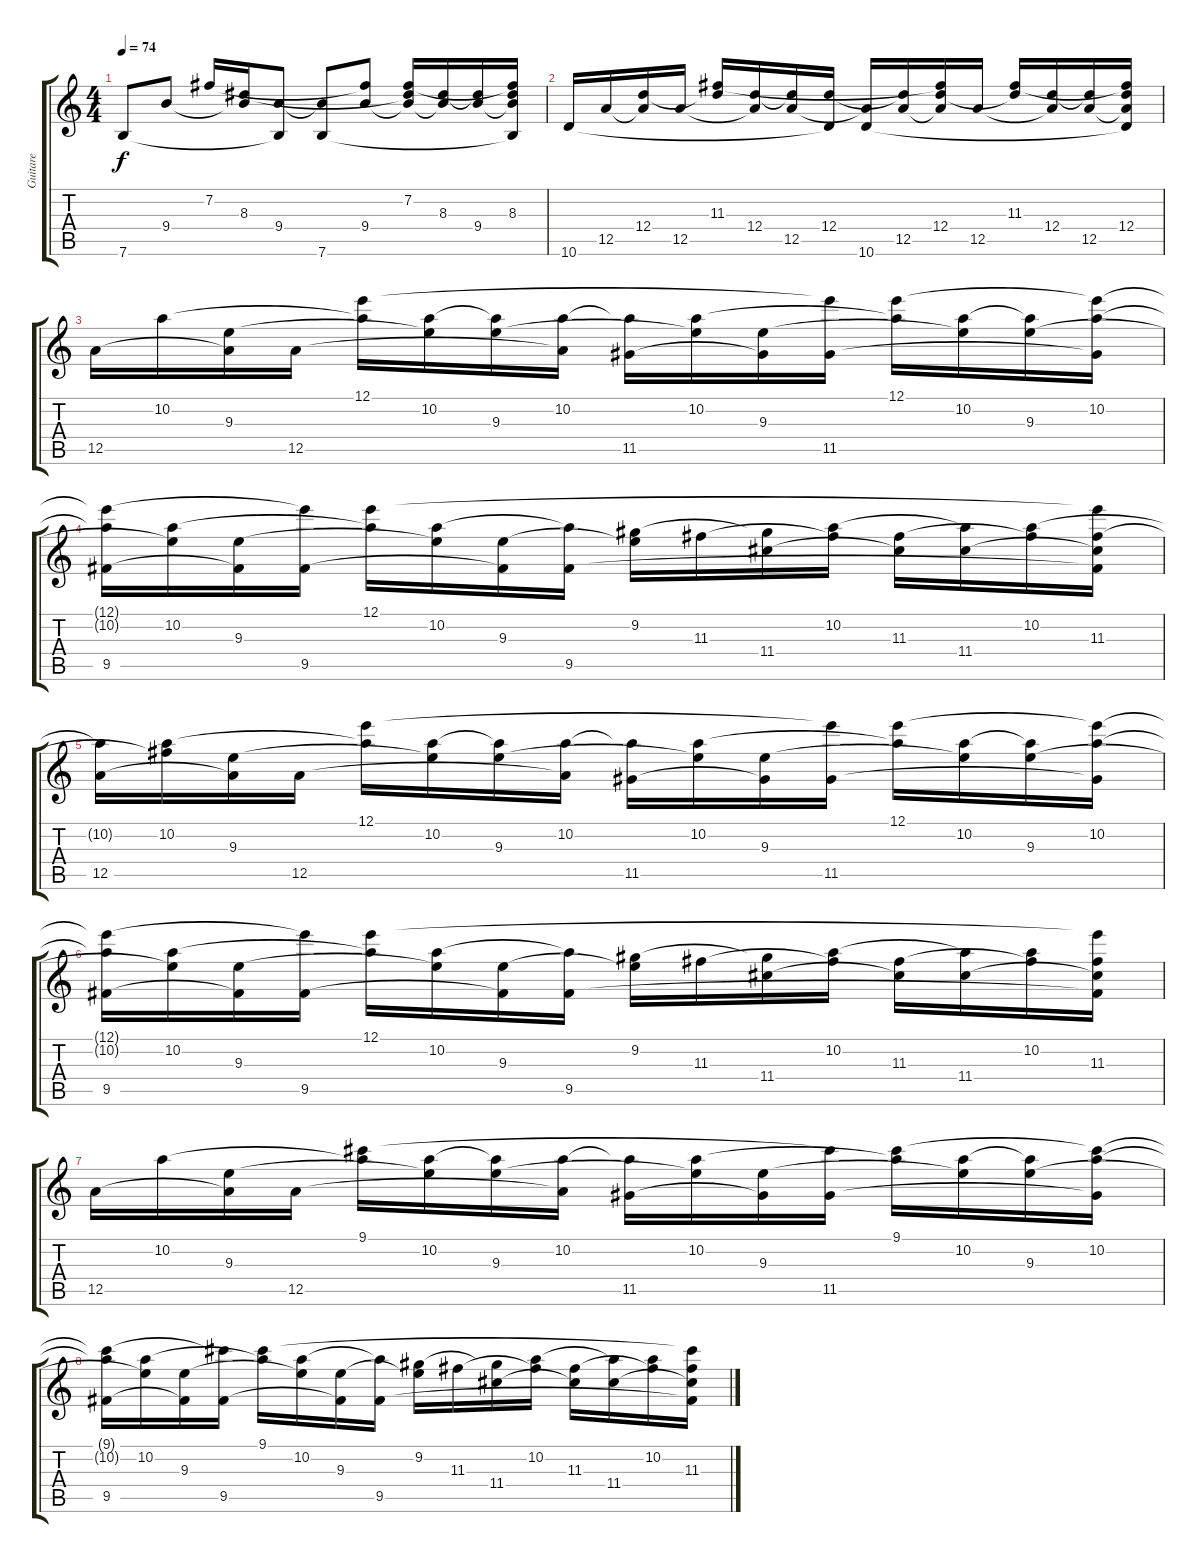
\track ("Guitare" "Guitare") {instrument acousticguitarsteel}
\staff {score tabs}
\tuning (E4 B3 G3 D3 A2 E2) {hide}
\ts (4 4)
\tempo 74
\clef g2
\ks c
7.6.8{dy f} 9.4.8 7.2.16 (8.3 9.4{t}).16 (9.4 7.6{t}).8 (9.4{t} 7.6).8 (7.2{t} 9.4).8 (7.2 8.3{t} 9.4{t}).16 (8.3 9.4{t}).16 (8.3{t} 9.4).16 (7.2{t} 8.3 9.4{t} 7.6{t}).16 |
10.6.16 12.5.16 (12.4 12.5{t}).16 12.5.16 (11.3 12.4{t}).16 (12.4 12.5{t}).16 (12.4{t} 12.5).16 (12.4 10.6{t}).16 (12.5{t} 10.6).16 (12.4{t} 12.5).16 (11.3{t} 12.4 12.5{t}).16 12.5.16 (11.3 12.4{t}).16 (12.4 12.5{t}).16 (12.4{t} 12.5).16 (11.3{t} 12.4 12.5{t} 10.6{t}).16 |
12.5.16 10.2.16 (9.3 12.5{t}).16 12.5.16 (12.1 10.2{t}).16 (10.2 9.3{t}).16 (10.2{t} 9.3).16 (10.2 12.5{t}).16 (10.2{t} 11.5).16 (10.2 9.3{t}).16 (9.3 11.5{t}).16 (12.1{t} 11.5).16 (12.1 10.2{t}).16 (10.2 9.3{t}).16 (10.2{t} 9.3).16 (12.1{t} 10.2 11.5{t}).16 |
(12.1{t} 10.2{t} 9.5).16 (10.2 9.3{t}).16 (9.3 9.5{t}).16 (12.1{t} 9.5).16 (12.1 10.2{t}).16 (10.2 9.3{t}).16 (9.3 9.5{t}).16 (10.2{t} 9.5).16 (9.2 9.3{t}).16 11.3.16 (9.2{t} 11.4).16 (10.2 11.3{t}).16 (11.3 11.4{t}).16 (10.2{t} 11.4).16 (10.2 11.3{t}).16 (12.1{t} 11.3 11.4{t} 9.5{t}).16 |
(10.2{t} 12.5).16 (10.2 11.3{t}).16 (9.3 12.5{t}).16 12.5.16 (12.1 10.2{t}).16 (10.2 9.3{t}).16 (10.2{t} 9.3).16 (10.2 12.5{t}).16 (10.2{t} 11.5).16 (10.2 9.3{t}).16 (9.3 11.5{t}).16 (12.1{t} 11.5).16 (12.1 10.2{t}).16 (10.2 9.3{t}).16 (10.2{t} 9.3).16 (12.1{t} 10.2 11.5{t}).16 |
(12.1{t} 10.2{t} 9.5).16 (10.2 9.3{t}).16 (9.3 9.5{t}).16 (12.1{t} 9.5).16 (12.1 10.2{t}).16 (10.2 9.3{t}).16 (9.3 9.5{t}).16 (10.2{t} 9.5).16 (9.2 9.3{t}).16 11.3.16 (9.2{t} 11.4).16 (10.2 11.3{t}).16 (11.3 11.4{t}).16 (10.2{t} 11.4).16 (10.2 11.3{t}).16 (12.1{t} 11.3 11.4{t} 9.5{t}).16 |
12.5.16 10.2.16 (9.3 12.5{t}).16 12.5.16 (9.1 10.2{t}).16 (10.2 9.3{t}).16 (10.2{t} 9.3).16 (10.2 12.5{t}).16 (10.2{t} 11.5).16 (10.2 9.3{t}).16 (9.3 11.5{t}).16 (9.1{t} 11.5).16 (9.1 10.2{t}).16 (10.2 9.3{t}).16 (10.2{t} 9.3).16 (9.1{t} 10.2 11.5{t}).16 |
(9.1{t} 10.2{t} 9.5).16 (10.2 9.3{t}).16 (9.3 9.5{t}).16 (9.1{t} 9.5).16 (9.1 10.2{t}).16 (10.2 9.3{t}).16 (9.3 9.5{t}).16 (10.2{t} 9.5).16 (9.2 9.3{t}).16 11.3.16 (9.2{t} 11.4).16 (10.2 11.3{t}).16 (11.3 11.4{t}).16 (10.2{t} 11.4).16 (10.2 11.3{t}).16 (9.1{t} 11.3 11.4{t} 9.5{t}).16
